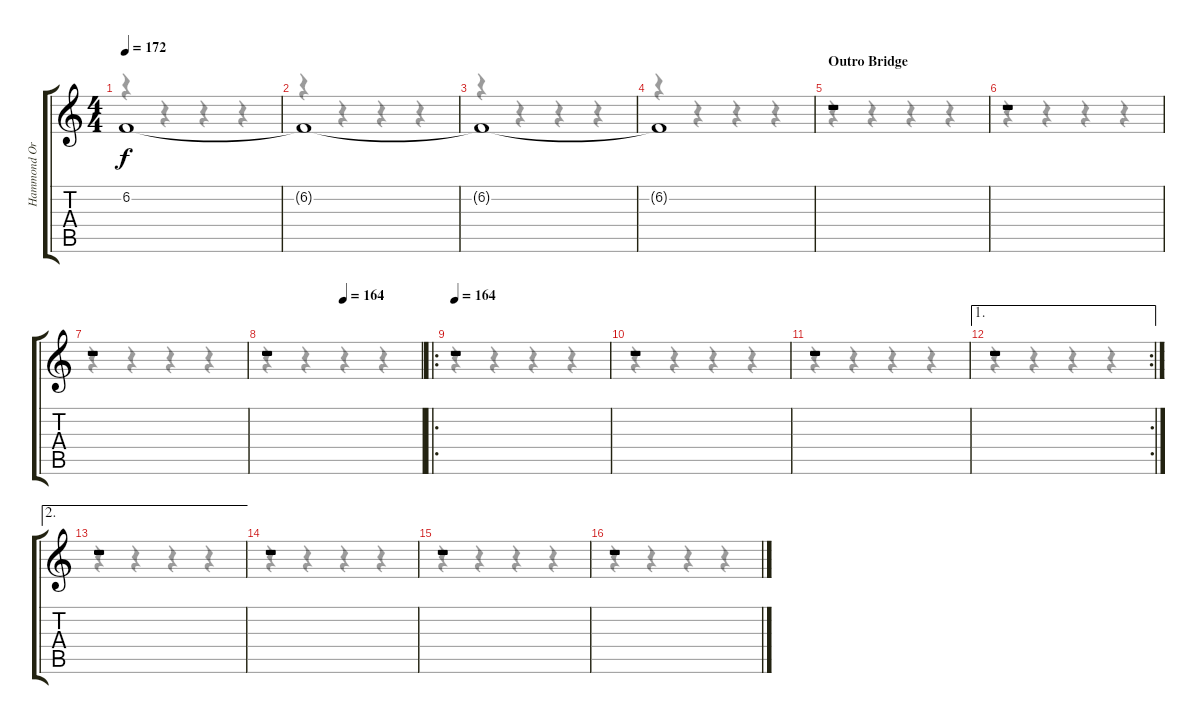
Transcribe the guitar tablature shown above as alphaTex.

\track ("Hammond Organ" "Hammond Or") {instrument drawbarorgan}
\staff {score tabs}
\tuning (E4 B3 G3 D3 A2 E2) {hide}
\voice
\ts (4 4)
\tempo 172
\clef g2
\ks c
6.2.1{dy f} |
6.2{t}.1 |
6.2{t}.1 |
6.2{t}.1 |
\section ("" "Outro Bridge")
r.1 |
r.1 |
r.1 |
\tempo (164 0.5)
r.1 |
\ro
\tempo 164
r.1 |
r.1 |
r.1 |
\ae 1
\rc 2
r.1 |
\ae 2
r.1 |
r.1 |
r.1 |
r.1
\voice
\clef g2
\ottava regular
\simile none
\ks c
r.4{dy f} r.4 r.4 r.4 |
r.4 r.4 r.4 r.4 |
r.4 r.4 r.4 r.4 |
r.4 r.4 r.4 r.4 |
r.4 r.4 r.4 r.4 |
r.4 r.4 r.4 r.4 |
r.4 r.4 r.4 r.4 |
r.4 r.4 r.4 r.4 |
r.4 r.4 r.4 r.4 |
r.4 r.4 r.4 r.4 |
r.4 r.4 r.4 r.4 |
r.4 r.4 r.4 r.4 |
r.4 r.4 r.4 r.4 |
r.4 r.4 r.4 r.4 |
r.4 r.4 r.4 r.4 |
r.4 r.4 r.4 r.4
